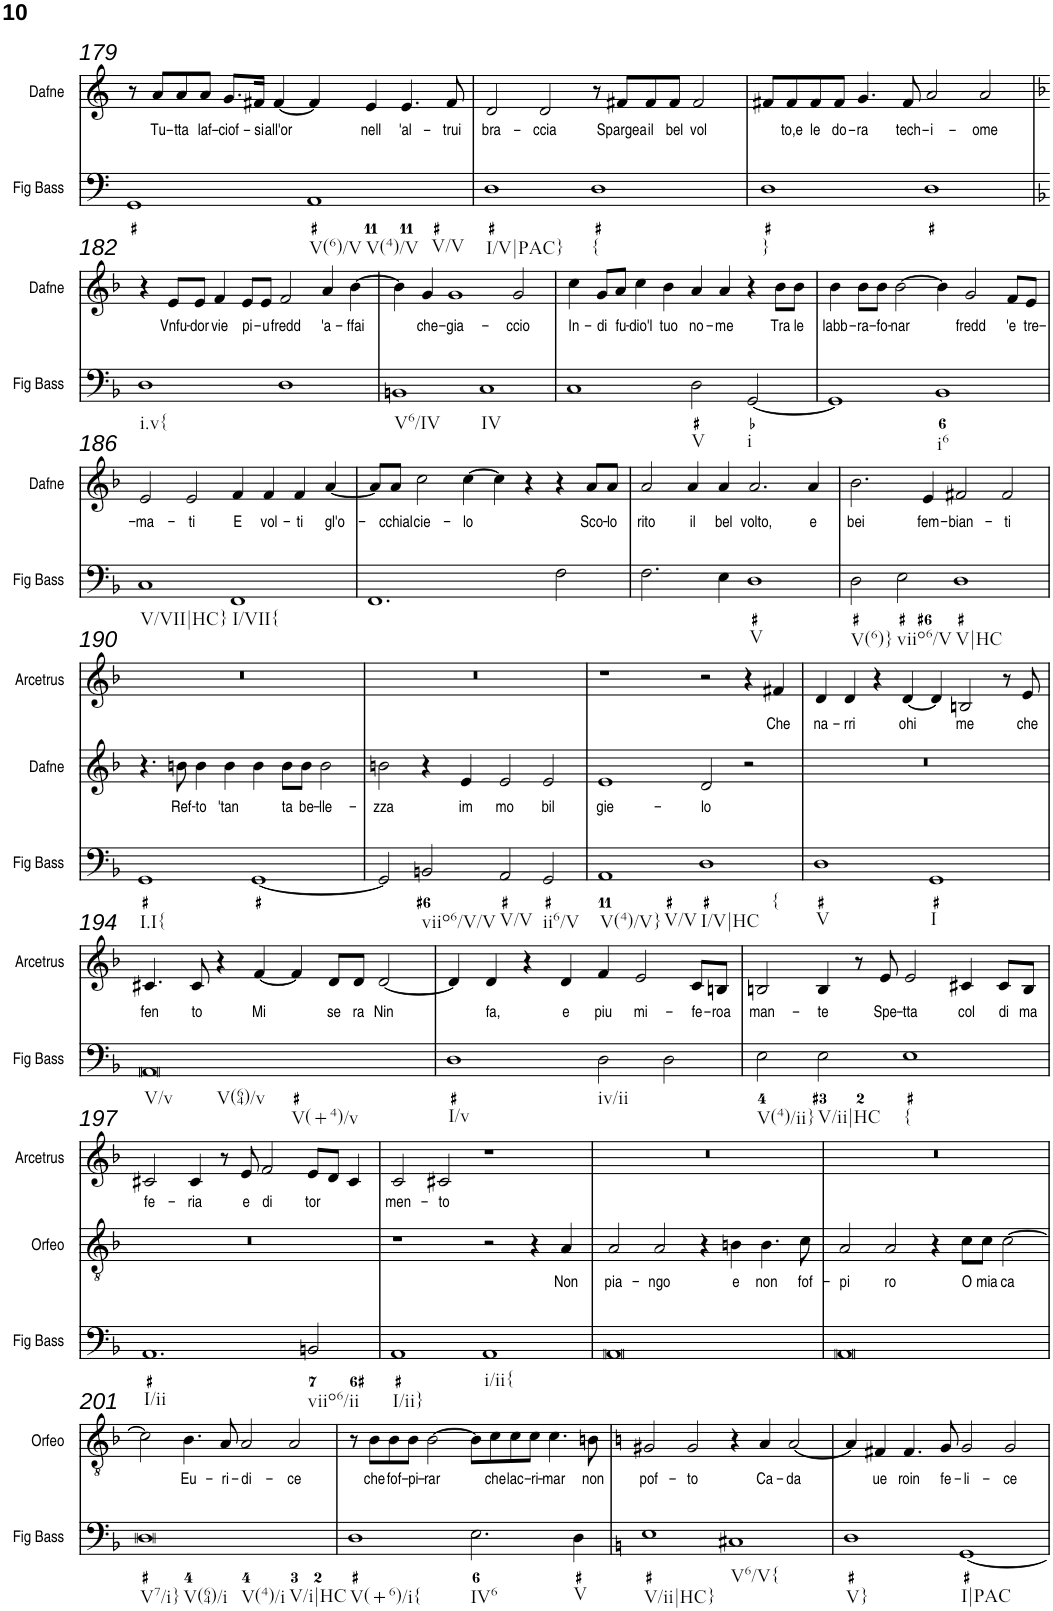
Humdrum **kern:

**kern	**kern	**text	**kern	**text	**kern	**text
*part4	*part3	*part3	*part2	*part2	*part1	*part1
*staff4	*staff3	*staff3	*staff2	*staff2	*staff1	*staff1
*I"Fig Bass	*I"Dafne	*	*I"Orfeo	*	*I"Arcetrus	*
*I'Fig Bass	*I'Dafne	*	*I'Orfeo	*	*I'Arcetrus	*
!!LO:PB:g=z
*clefF4	*clefG2	*	*clefGv2	*	*clefG2	*
*k[]	*k[]	*	*k[]	*	*k[]	*
*M4/2	*M4/2	*	*M4/2	*	*M4/2	*
=179	=179	=179	=179	=179	=179	=179
1GG	8r	.	0r	.	0r	.
!	!	!LO:LY:b	!	!	!	!
.	8a/L	Tu-	.	.	.	.
!	!	!LO:LY:b	!	!	!	!
.	8a/	-tta	.	.	.	.
!	!	!LO:LY:b	!	!	!	!
.	8a/J	laf-	.	.	.	.
!	!	!LO:LY:b	!	!	!	!
.	8.g/L	-ciof-	.	.	.	.
!	!	!LO:LY:b	!	!	!	!
.	16f#X/Jk	-si	.	.	.	.
!	!	!LO:LY:b	!	!	!	!
.	[4f#/	all'or	.	.	.	.
!LO:TX:b:t=V(6)/V	!	!	!	!	!	!
!LO:TX:b:t=V(4)/V	!	!	!	!	!	!
!LO:TX:b:t=V/V	!	!	!	!	!	!
1AA	4f#/]	.	.	.	.	.
!	!	!LO:LY:b	!	!	!	!
.	4e/	nell	.	.	.	.
!	!	!LO:LY:b	!	!	!	!
.	4.e/	'al-	.	.	.	.
!	!	!LO:LY:b	!	!	!	!
.	8f#/	-trui	.	.	.	.
=180	=180	=180	=180	=180	=180	=180
!LO:TX:b:t=I/V|PAC}	!	!	!	!	!	!
!	!	!LO:LY:b	!	!	!	!
1D	2d/	bra-	0r	.	0r	.
!	!	!LO:LY:b	!	!	!	!
.	2d/	-ccia	.	.	.	.
!LO:TX:b:t={	!	!	!	!	!	!
1D	8r	.	.	.	.	.
!	!	!LO:LY:b	!	!	!	!
.	8f#X/L	Spargea	.	.	.	.
!	!	!LO:LY:b	!	!	!	!
.	8f#/	il	.	.	.	.
!	!	!LO:LY:b	!	!	!	!
.	8f#/J	bel	.	.	.	.
!	!	!LO:LY:b	!	!	!	!
.	2f#/	vol	.	.	.	.
=181	=181	=181	=181	=181	=181	=181
!LO:TX:b:t=}	!	!	!	!	!	!
1D	8f#X/L	.	0r	.	0r	.
!	!	!LO:LY:b	!	!	!	!
.	8f#/	to,e	.	.	.	.
!	!	!LO:LY:b	!	!	!	!
.	8f#/	le	.	.	.	.
!	!	!LO:LY:b	!	!	!	!
.	8f#/J	do-	.	.	.	.
!	!	!LO:LY:b	!	!	!	!
.	4.g/	-ra	.	.	.	.
!	!	!LO:LY:b	!	!	!	!
.	8f#/	tech-	.	.	.	.
!	!	!LO:LY:b	!	!	!	!
1D	2a/	-i-	.	.	.	.
!	!	!LO:LY:b	!	!	!	!
.	2a/	-ome	.	.	.	.
!!LO:LB:g=z
=182	=182	=182	=182	=182	=182	=182
*k[b-]	*k[b-]	*	*k[b-]	*	*k[b-]	*
!LO:TX:b:t=i.v{	!	!	!	!	!	!
1D	4r	.	0r	.	0r	.
!	!	!LO:LY:b	!	!	!	!
.	8e/L	Vnfu-	.	.	.	.
!	!	!LO:LY:b	!	!	!	!
.	8e/J	-dor	.	.	.	.
!	!	!LO:LY:b	!	!	!	!
.	4f/	vie	.	.	.	.
!	!	!LO:LY:b	!	!	!	!
.	8e/L	pi-	.	.	.	.
!	!	!LO:LY:b	!	!	!	!
.	8e/J	-u	.	.	.	.
!	!	!LO:LY:b	!	!	!	!
1D	2f/	fredd	.	.	.	.
!	!	!LO:LY:b	!	!	!	!
.	4a/	'a-	.	.	.	.
!	!	!LO:LY:b	!	!	!	!
.	[4b-\	-ffai	.	.	.	.
=183	=183	=183	=183	=183	=183	=183
!LO:TX:b:t=V6/IV	!	!	!	!	!	!
1BBn	4b-\]	.	0r	.	0r	.
!	!	!LO:LY:b	!	!	!	!
.	4g/	che-	.	.	.	.
!	!	!LO:LY:b	!	!	!	!
.	1g	-gia-	.	.	.	.
!LO:TX:b:t=IV	!	!	!	!	!	!
1C	.	.	.	.	.	.
!	!	!LO:LY:b	!	!	!	!
.	2g/	-ccio	.	.	.	.
=184	=184	=184	=184	=184	=184	=184
!	!	!LO:LY:b	!	!	!	!
1C	4cc\	In-	0r	.	0r	.
!	!	!LO:LY:b	!	!	!	!
.	8g/L	-di	.	.	.	.
!	!	!LO:LY:b	!	!	!	!
.	8a/J	fu-	.	.	.	.
!	!	!LO:LY:b	!	!	!	!
.	4cc\	-dio'l	.	.	.	.
!	!	!LO:LY:b	!	!	!	!
.	4b-\	tuo	.	.	.	.
!LO:TX:b:t=V	!	!	!	!	!	!
!	!	!LO:LY:b	!	!	!	!
2D\	4a/	no-	.	.	.	.
!	!	!LO:LY:b	!	!	!	!
.	4a/	-me	.	.	.	.
!LO:TX:b:t=i	!	!	!	!	!	!
[2GG/	4r	.	.	.	.	.
!	!	!LO:LY:b	!	!	!	!
.	8b-\L	Tra	.	.	.	.
!	!	!LO:LY:b	!	!	!	!
.	8b-\J	le	.	.	.	.
=185	=185	=185	=185	=185	=185	=185
!	!	!LO:LY:b	!	!	!	!
1GG]	4b-\	labb-	0r	.	0r	.
!	!	!LO:LY:b	!	!	!	!
.	8b-\L	-ra-	.	.	.	.
!	!	!LO:LY:b	!	!	!	!
.	8b-\J	-fo-	.	.	.	.
!	!	!LO:LY:b	!	!	!	!
.	[2b-\	-nar	.	.	.	.
!LO:TX:b:t=i6	!	!	!	!	!	!
1BB-	4b-\]	.	.	.	.	.
!	!	!LO:LY:b	!	!	!	!
.	2g/	fredd	.	.	.	.
!	!	!LO:LY:b	!	!	!	!
.	8f/L	'e	.	.	.	.
!	!	!LO:LY:b	!	!	!	!
.	8e/J	tre-	.	.	.	.
!!LO:LB:g=z
=186	=186	=186	=186	=186	=186	=186
!LO:TX:b:t=V/VII|HC}	!	!	!	!	!	!
!	!	!LO:LY:b	!	!	!	!
1C	2e/	-ma-	0r	.	0r	.
!	!	!LO:LY:b	!	!	!	!
.	2e/	-ti	.	.	.	.
!LO:TX:b:t=I/VII{	!	!	!	!	!	!
!	!	!LO:LY:b	!	!	!	!
1FF	4f/	E	.	.	.	.
!	!	!LO:LY:b	!	!	!	!
.	4f/	vol-	.	.	.	.
!	!	!LO:LY:b	!	!	!	!
.	4f/	-ti	.	.	.	.
!	!	!LO:LY:b	!	!	!	!
.	[4a/	gl'o-	.	.	.	.
=187	=187	=187	=187	=187	=187	=187
1.FF	8a/L]	.	0r	.	0r	.
!	!	!LO:LY:b	!	!	!	!
.	8a/J	-cchial	.	.	.	.
!	!	!LO:LY:b	!	!	!	!
.	2cc\	cie-	.	.	.	.
!	!	!LO:LY:b	!	!	!	!
.	[4cc\	-lo	.	.	.	.
.	4cc\]	.	.	.	.	.
.	4r	.	.	.	.	.
2F\	4r	.	.	.	.	.
!	!	!LO:LY:b	!	!	!	!
.	8a/L	Sco-	.	.	.	.
!	!	!LO:LY:b	!	!	!	!
.	8a/J	-lo	.	.	.	.
=188	=188	=188	=188	=188	=188	=188
!	!	!LO:LY:b	!	!	!	!
2.F\	2a/	rito	0r	.	0r	.
!	!	!LO:LY:b	!	!	!	!
.	4a/	il	.	.	.	.
!	!	!LO:LY:b	!	!	!	!
4E\	4a/	bel	.	.	.	.
!LO:TX:b:t=V	!	!	!	!	!	!
!	!	!LO:LY:b	!	!	!	!
1D	2.a/	volto,	.	.	.	.
!	!	!LO:LY:b	!	!	!	!
.	4a/	e	.	.	.	.
=189	=189	=189	=189	=189	=189	=189
!LO:TX:b:t=V(6)}	!	!	!	!	!	!
!	!	!LO:LY:b	!	!	!	!
2D\	2.b-\	bei	0r	.	0r	.
!LO:TX:b:t=viio6/V	!	!	!	!	!	!
2E\	.	.	.	.	.	.
!	!	!LO:LY:b	!	!	!	!
.	4e/	fem-	.	.	.	.
!LO:TX:b:t=V|HC	!	!	!	!	!	!
!	!	!LO:LY:b	!	!	!	!
1D	2f#X/	-bian-	.	.	.	.
!	!	!LO:LY:b	!	!	!	!
.	2f#/	-ti	.	.	.	.
!!LO:LB:g=z
=190	=190	=190	=190	=190	=190	=190
!LO:TX:b:t=I.I{	!	!	!	!	!	!
1GG	4.r	.	0r	.	0r	.
!	!	!LO:LY:b	!	!	!	!
.	8bn\	Ref-	.	.	.	.
!	!	!LO:LY:b	!	!	!	!
.	4b\	-to	.	.	.	.
!	!	!LO:LY:b	!	!	!	!
.	4b\	'tan	.	.	.	.
[1GG	4b\	.	.	.	.	.
!	!	!LO:LY:b	!	!	!	!
.	8b\L	ta	.	.	.	.
!	!	!LO:LY:b	!	!	!	!
.	8b\J	be-	.	.	.	.
!	!	!LO:LY:b	!	!	!	!
.	2b\	-lle-	.	.	.	.
=191	=191	=191	=191	=191	=191	=191
!	!	!LO:LY:b	!	!	!	!
2GG/]	2bn\	-zza	0r	.	0r	.
!LO:TX:b:t=viio6/V/V	!	!	!	!	!	!
2BBn/	4r	.	.	.	.	.
!	!	!LO:LY:b	!	!	!	!
.	4e/	im	.	.	.	.
!LO:TX:b:t=V/V	!	!	!	!	!	!
!	!	!LO:LY:b	!	!	!	!
2AA/	2e/	mo	.	.	.	.
!LO:TX:b:t=ii6/V	!	!	!	!	!	!
!	!	!LO:LY:b	!	!	!	!
2GG/	2e/	bil	.	.	.	.
=192	=192	=192	=192	=192	=192	=192
!LO:TX:b:t=V(4)/V}	!	!	!	!	!	!
!LO:TX:b:t=V/V	!	!	!	!	!	!
!	!	!LO:LY:b	!	!	!	!
1AA	1e	gie-	0r	.	1r	.
!LO:TX:b:t=I/V|HC	!	!	!	!	!	!
!LO:TX:b:t={	!	!	!	!	!	!
!	!	!LO:LY:b	!	!	!	!
1D	2d/	-lo	.	.	2r	.
.	2r	.	.	.	4r	.
!	!	!	!	!	!	!LO:LY:b
.	.	.	.	.	4f#X/	Che
=193	=193	=193	=193	=193	=193	=193
!LO:TX:b:t=V	!	!	!	!	!	!
!	!	!	!	!	!	!LO:LY:b
1D	0r	.	0r	.	4d/	na-
!	!	!	!	!	!	!LO:LY:b
.	.	.	.	.	4d/	-rri
.	.	.	.	.	4r	.
!	!	!	!	!	!	!LO:LY:b
.	.	.	.	.	[4d/	ohi
!LO:TX:b:t=I	!	!	!	!	!	!
1GG	.	.	.	.	4d/]	.
!	!	!	!	!	!	!LO:LY:b
.	.	.	.	.	2Bn/	me
.	.	.	.	.	8r	.
!	!	!	!	!	!	!LO:LY:b
.	.	.	.	.	8e/	che
!!LO:LB:g=z
=194	=194	=194	=194	=194	=194	=194
!LO:TX:b:t=V/v	!	!	!	!	!	!
!LO:TX:b:t=V(64)/v	!	!	!	!	!	!
!LO:TX:b:t=V(+4)/v	!	!	!	!	!	!
!	!	!	!	!	!	!LO:LY:b
0AA	0r	.	0r	.	4.c#X/	fen
!	!	!	!	!	!	!LO:LY:b
.	.	.	.	.	8c#/	to
.	.	.	.	.	4r	.
!	!	!	!	!	!	!LO:LY:b
.	.	.	.	.	[4f/	Mi
.	.	.	.	.	4f/]	.
!	!	!	!	!	!	!LO:LY:b
.	.	.	.	.	8d/L	se
!	!	!	!	!	!	!LO:LY:b
.	.	.	.	.	8d/J	ra
!	!	!	!	!	!	!LO:LY:b
.	.	.	.	.	[2d/	Nin
=195	=195	=195	=195	=195	=195	=195
!LO:TX:b:t=I/v	!	!	!	!	!	!
1D	0r	.	0r	.	4d/]	.
!	!	!	!	!	!	!LO:LY:b
.	.	.	.	.	4d/	fa,
.	.	.	.	.	4r	.
!	!	!	!	!	!	!LO:LY:b
.	.	.	.	.	4d/	e
!LO:TX:b:t=iv/ii	!	!	!	!	!	!
!	!	!	!	!	!	!LO:LY:b
2D\	.	.	.	.	4f/	piu
!	!	!	!	!	!	!LO:LY:b
.	.	.	.	.	2e/	mi-
2D\	.	.	.	.	.	.
!	!	!	!	!	!	!LO:LY:b
.	.	.	.	.	8c/L	-fe-
!	!	!	!	!	!	!LO:LY:b
.	.	.	.	.	8Bn/J	-roa
=196	=196	=196	=196	=196	=196	=196
!LO:TX:b:t=V(4)/ii}	!	!	!	!	!	!
!	!	!	!	!	!	!LO:LY:b
2E\	0r	.	0r	.	2Bn/	man-
!LO:TX:b:t=V/ii|HC	!	!	!	!	!	!
!	!	!	!	!	!	!LO:LY:b
2E\	.	.	.	.	4B/	-te
.	.	.	.	.	8r	.
!	!	!	!	!	!	!LO:LY:b
.	.	.	.	.	8e/	Spe-
!LO:TX:b:t={	!	!	!	!	!	!
!	!	!	!	!	!	!LO:LY:b
1E	.	.	.	.	2e/	-tta
!	!	!	!	!	!	!LO:LY:b
.	.	.	.	.	4c#X/	col
!	!	!	!	!	!	!LO:LY:b
.	.	.	.	.	8c#/L	di
!	!	!	!	!	!	!LO:LY:b
.	.	.	.	.	8B/J	ma
!!LO:LB:g=z
=197	=197	=197	=197	=197	=197	=197
!LO:TX:b:t=I/ii	!	!	!	!	!	!
!	!	!	!	!	!	!LO:LY:b
1.AA	0r	.	0r	.	2c#X/	fe-
!	!	!	!	!	!	!LO:LY:b
.	.	.	.	.	4c#/	-ria
.	.	.	.	.	8r	.
!	!	!	!	!	!	!LO:LY:b
.	.	.	.	.	8e/	e
!	!	!	!	!	!	!LO:LY:b
.	.	.	.	.	2f/	di
!LO:TX:b:t=viio6/ii	!	!	!	!	!	!
!	!	!	!	!	!	!LO:LY:b
2BBn/	.	.	.	.	8e/L	tor
.	.	.	.	.	8d/J	.
.	.	.	.	.	4c#/	.
=198	=198	=198	=198	=198	=198	=198
!LO:TX:b:t=I/ii}	!	!	!	!	!	!
!	!	!	!	!	!	!LO:LY:b
1AA	0r	.	1r	.	2c/	men-
!	!	!	!	!	!	!LO:LY:b
.	.	.	.	.	2c#X/	-to
!LO:TX:b:t=i/ii{	!	!	!	!	!	!
1AA	.	.	2r	.	1r	.
.	.	.	4r	.	.	.
!	!	!	!	!LO:LY:b	!	!
.	.	.	4A/	Non	.	.
=199	=199	=199	=199	=199	=199	=199
!	!	!	!	!LO:LY:b	!	!
0AA	0r	.	2A/	pia-	0r	.
!	!	!	!	!LO:LY:b	!	!
.	.	.	2A/	-ngo	.	.
.	.	.	4r	.	.	.
!	!	!	!	!LO:LY:b	!	!
.	.	.	4Bn\	e	.	.
!	!	!	!	!LO:LY:b	!	!
.	.	.	4.B\	non	.	.
!	!	!	!	!LO:LY:b	!	!
.	.	.	8c\	fof-	.	.
=200	=200	=200	=200	=200	=200	=200
!	!	!	!	!LO:LY:b	!	!
0AA	0r	.	2A/	-pi	0r	.
!	!	!	!	!LO:LY:b	!	!
.	.	.	2A/	ro	.	.
.	.	.	4r	.	.	.
!	!	!	!	!LO:LY:b	!	!
.	.	.	8c\L	O	.	.
!	!	!	!	!LO:LY:b	!	!
.	.	.	8c\J	mia	.	.
!	!	!	!	!LO:LY:b	!	!
.	.	.	[2c\	ca	.	.
!!LO:LB:g=z
=201	=201	=201	=201	=201	=201	=201
!LO:TX:b:t=V7/i}	!	!	!	!	!	!
!LO:TX:b:t=V(64)/i	!	!	!	!	!	!
!LO:TX:b:t=V(4)/i	!	!	!	!	!	!
!LO:TX:b:t=V/i|HC	!	!	!	!	!	!
0D	0r	.	2c\]	.	0r	.
!	!	!	!	!LO:LY:b	!	!
.	.	.	4.B-\	Eu-	.	.
!	!	!	!	!LO:LY:b	!	!
.	.	.	8A/	-ri-	.	.
!	!	!	!	!LO:LY:b	!	!
.	.	.	2A/	-di-	.	.
!	!	!	!	!LO:LY:b	!	!
.	.	.	2A/	-ce	.	.
=202	=202	=202	=202	=202	=202	=202
!LO:TX:b:t=V(+6)/i{	!	!	!	!	!	!
1D	0r	.	8r	.	0r	.
!	!	!	!	!LO:LY:b	!	!
.	.	.	8B-\L	che	.	.
!	!	!	!	!LO:LY:b	!	!
.	.	.	8B-\	fof-	.	.
!	!	!	!	!LO:LY:b	!	!
.	.	.	8B-\J	-pi-	.	.
!	!	!	!	!LO:LY:b	!	!
.	.	.	[2B-\	-rar	.	.
!LO:TX:b:t=IV6	!	!	!	!	!	!
2.E\	.	.	8B-\L]	.	.	.
!	!	!	!	!LO:LY:b	!	!
.	.	.	8c\	che	.	.
!	!	!	!	!LO:LY:b	!	!
.	.	.	8c\	lac-	.	.
!	!	!	!	!LO:LY:b	!	!
.	.	.	8c\J	-ri-	.	.
!	!	!	!	!LO:LY:b	!	!
.	.	.	4.c\	-mar	.	.
!LO:TX:b:t=V	!	!	!	!	!	!
4D\	.	.	.	.	.	.
!	!	!	!	!LO:LY:b	!	!
.	.	.	8Bn\	non	.	.
=203	=203	=203	=203	=203	=203	=203
*k[]	*k[]	*	*k[]	*	*k[]	*
!LO:TX:b:t=V/ii|HC}	!	!	!	!	!	!
!	!	!	!	!LO:LY:b	!	!
1E	0r	.	2G#X/	pof-	0r	.
!	!	!	!	!LO:LY:b	!	!
.	.	.	2G#/	-to	.	.
!LO:TX:b:t=V6/V{	!	!	!	!	!	!
1C#X	.	.	4r	.	.	.
!	!	!	!	!LO:LY:b	!	!
.	.	.	4A/	Ca-	.	.
!	!	!	!	!LO:LY:b	!	!
.	.	.	[2A/	-da	.	.
=204	=204	=204	=204	=204	=204	=204
!LO:TX:b:t=V}	!	!	!	!	!	!
1D	0r	.	4A/]	.	0r	.
!	!	!	!	!LO:LY:b	!	!
.	.	.	4F#X/	ue	.	.
!	!	!	!	!LO:LY:b	!	!
.	.	.	4.F#/	roin	.	.
!	!	!	!	!LO:LY:b	!	!
.	.	.	8G/	fe-	.	.
!LO:TX:b:t=I|PAC	!	!	!	!	!	!
!	!	!	!	!LO:LY:b	!	!
[1GG	.	.	2G/	-li-	.	.
!	!	!	!	!LO:LY:b	!	!
.	.	.	2G/	-ce	.	.
=	=	=	=	=	=	=
*-	*-	*-	*-	*-	*-	*-
